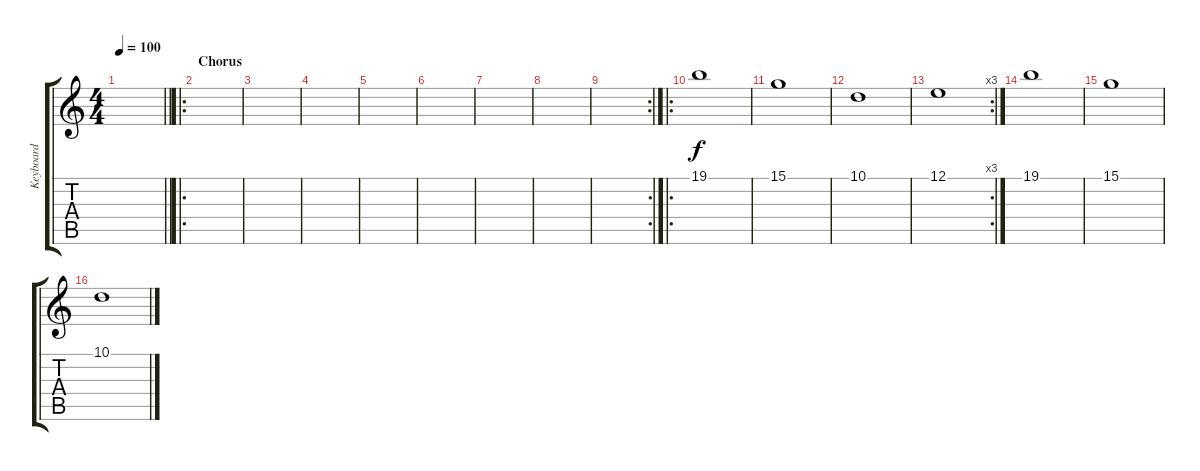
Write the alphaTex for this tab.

\track ("Keyboard" "Keyboard") {instrument stringensemble1}
\staff {score tabs}
\tuning (E4 B3 G3 D3 A2 E2) {hide}
\ts (4 4)
\tempo 100
\clef g2
\barLineRight lightlight
\ks c
|
\ro
\section ("" "Chorus")
|
|
|
|
|
|
|
\rc 2
|
\ro
19.1.1{dy f} |
15.1.1 |
10.1.1 |
\rc 3
12.1.1 |
19.1.1 |
15.1.1 |
10.1.1
